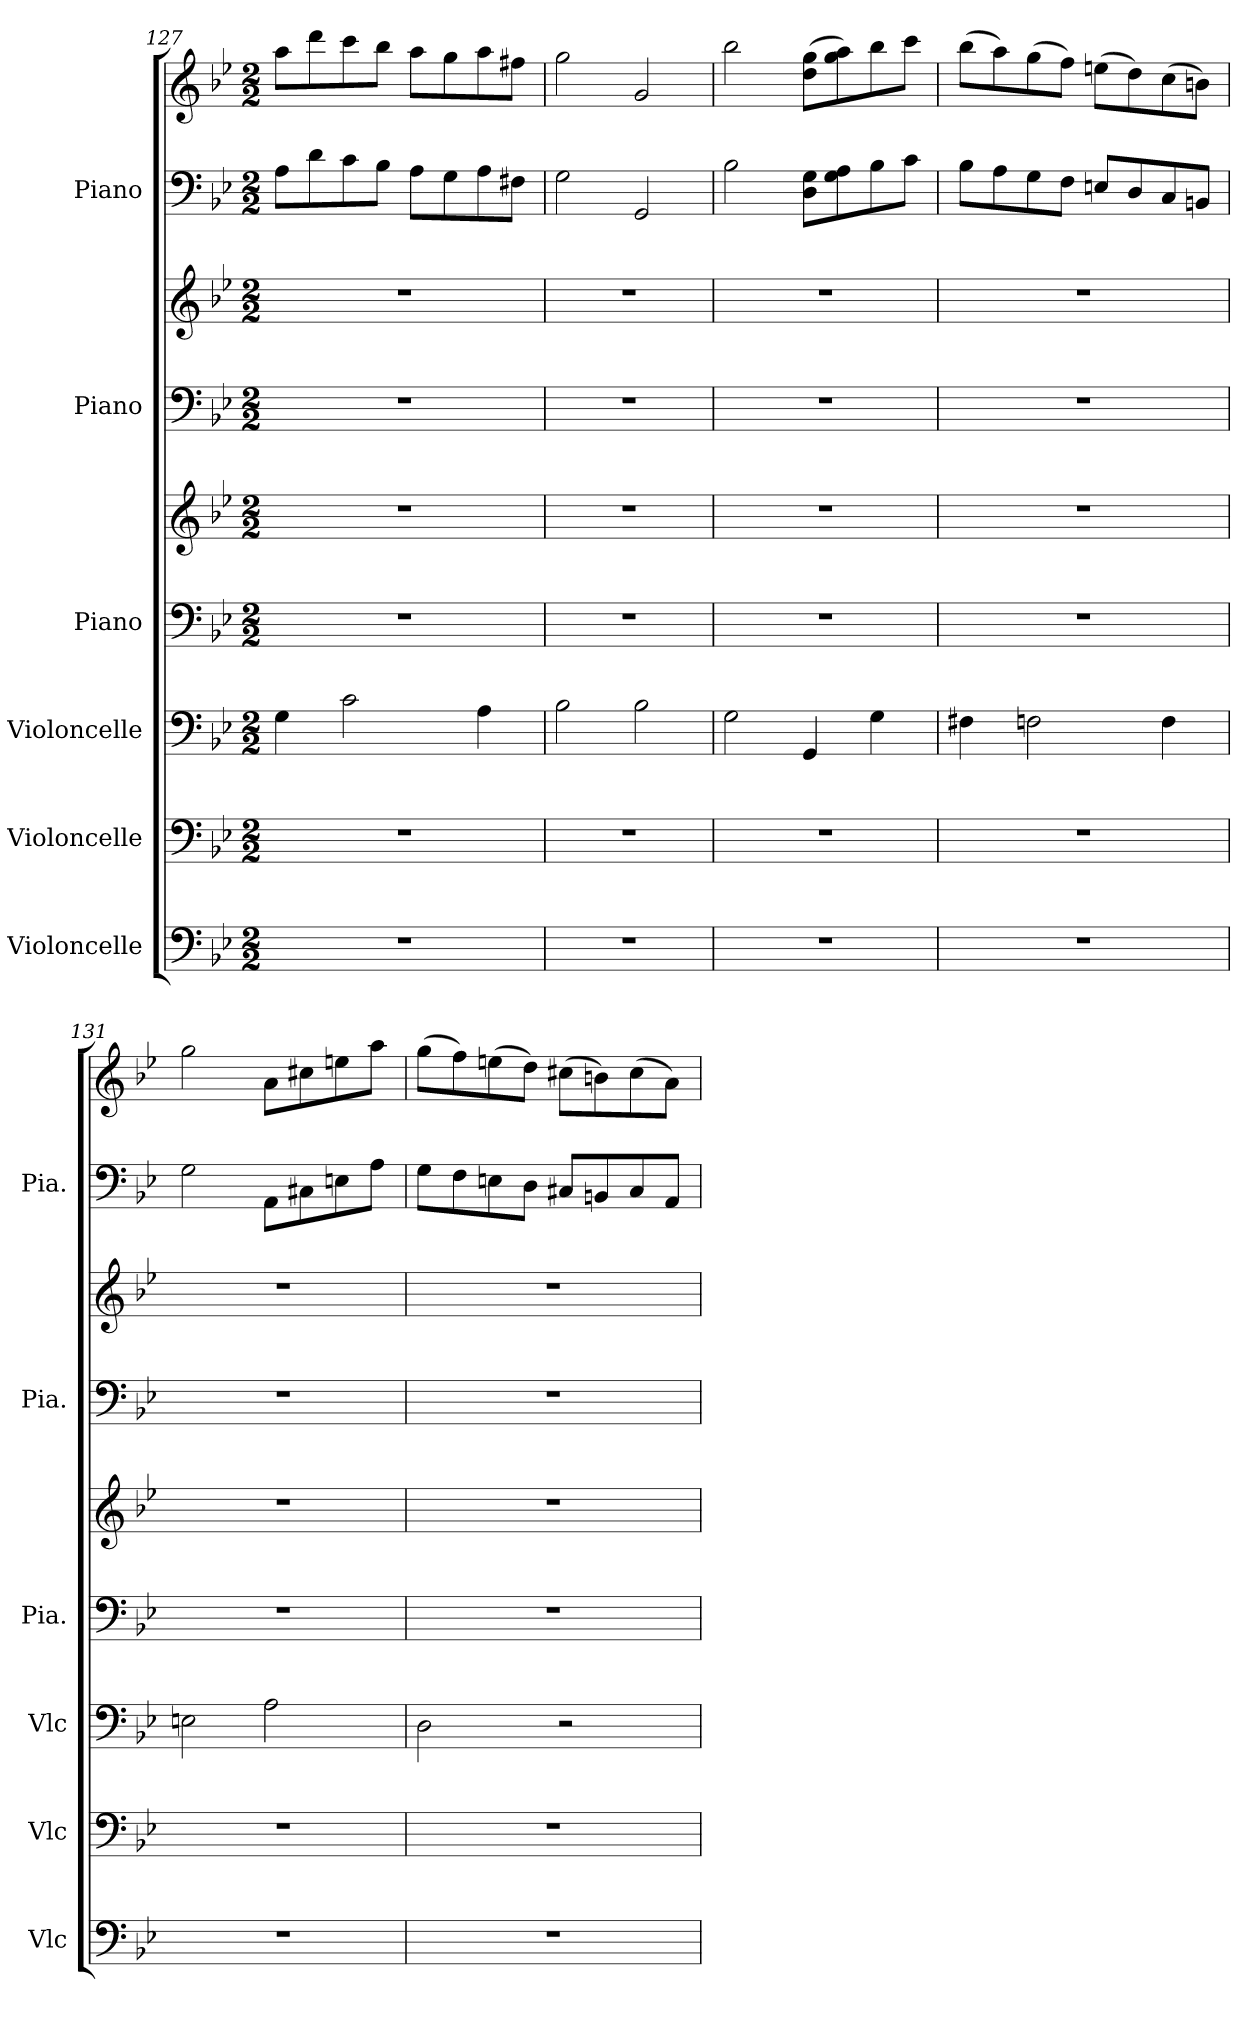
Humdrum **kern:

**kern	**kern	**kern	**kern	**kern	**kern	**kern	**kern	**kern
*part6	*part5	*part4	*part3	*part3	*part2	*part2	*part1	*part1
*staff9	*staff8	*staff7	*staff6	*staff5	*staff4	*staff3	*staff2	*staff1
*I"Violoncelle	*I"Violoncelle	*I"Violoncelle	*I"Piano	*	*I"Piano	*	*I"Piano	*
*I'Vlc	*I'Vlc	*I'Vlc	*I'Pia.	*	*I'Pia.	*	*I'Pia.	*
!!LO:PB:g=z
*clefF4	*clefF4	*clefF4	*clefF4	*clefG2	*clefF4	*clefG2	*clefF4	*clefG2
*k[b-e-]	*k[b-e-]	*k[b-e-]	*k[b-e-]	*k[b-e-]	*k[b-e-]	*k[b-e-]	*k[b-e-]	*k[b-e-]
*M2/2	*M2/2	*M2/2	*M2/2	*M2/2	*M2/2	*M2/2	*M2/2	*M2/2
=127	=127	=127	=127	=127	=127	=127	=127	=127
1r	1r	4G\	1r	1r	1r	1r	8A\L	8aa\L
.	.	.	.	.	.	.	8d\	8ddd\
.	.	2c\	.	.	.	.	8c\	8ccc\
.	.	.	.	.	.	.	8B-\J	8bb-\J
.	.	.	.	.	.	.	8A\L	8aa\L
.	.	.	.	.	.	.	8G\	8gg\
.	.	4A\	.	.	.	.	8A\	8aa\
.	.	.	.	.	.	.	8F#X\J	8ff#X\J
=128	=128	=128	=128	=128	=128	=128	=128	=128
1r	1r	2B-\	1r	1r	1r	1r	2G\	2gg\
.	.	2B-\	.	.	.	.	2GG/	2g/
=129	=129	=129	=129	=129	=129	=129	=129	=129
1r	1r	2G\	1r	1r	1r	1r	2B-\	2bb-\
.	.	4GG/	.	.	.	.	8D\ 8G\L	(>8dd\ 8gg\L
.	.	.	.	.	.	.	8G\ 8A\	8gg\ 8aa\)
.	.	4G\	.	.	.	.	8B-\	8bb-\
.	.	.	.	.	.	.	8c\J	8ccc\J
=130	=130	=130	=130	=130	=130	=130	=130	=130
1r	1r	4F#X\	1r	1r	1r	1r	8B-\L	(>8bb-\L
.	.	.	.	.	.	.	8A\	8aa\)
.	.	2Fn\	.	.	.	.	8G\	(>8gg\
.	.	.	.	.	.	.	8F\J	8ff\J)
.	.	.	.	.	.	.	8En/L	(>8een\L
.	.	.	.	.	.	.	8D/	8dd\)
.	.	4F\	.	.	.	.	8C/	(>8cc\
.	.	.	.	.	.	.	8BBn/J	8bn\J)
=131	=131	=131	=131	=131	=131	=131	=131	=131
1r	1r	2En\	1r	1r	1r	1r	2G\	2gg\
.	.	2A\	.	.	.	.	8AA\L	8a\L
.	.	.	.	.	.	.	8C#X\	8cc#X\
.	.	.	.	.	.	.	8En\	8een\
.	.	.	.	.	.	.	8A\J	8aa\J
!!LO:PB:g=z
=132	=132	=132	=132	=132	=132	=132	=132	=132
1r	1r	2D\	1r	1r	1r	1r	8G\L	(>8gg\L
.	.	.	.	.	.	.	8F\	8ff\)
.	.	.	.	.	.	.	8En\	(>8een\
.	.	.	.	.	.	.	8D\J	8dd\J)
.	.	2r	.	.	.	.	8C#X/L	(>8cc#X\L
.	.	.	.	.	.	.	8BBn/	8bn\)
.	.	.	.	.	.	.	8C#/	(>8cc#\
.	.	.	.	.	.	.	8AA/J	8a\J)
=	=	=	=	=	=	=	=	=
*-	*-	*-	*-	*-	*-	*-	*-	*-
